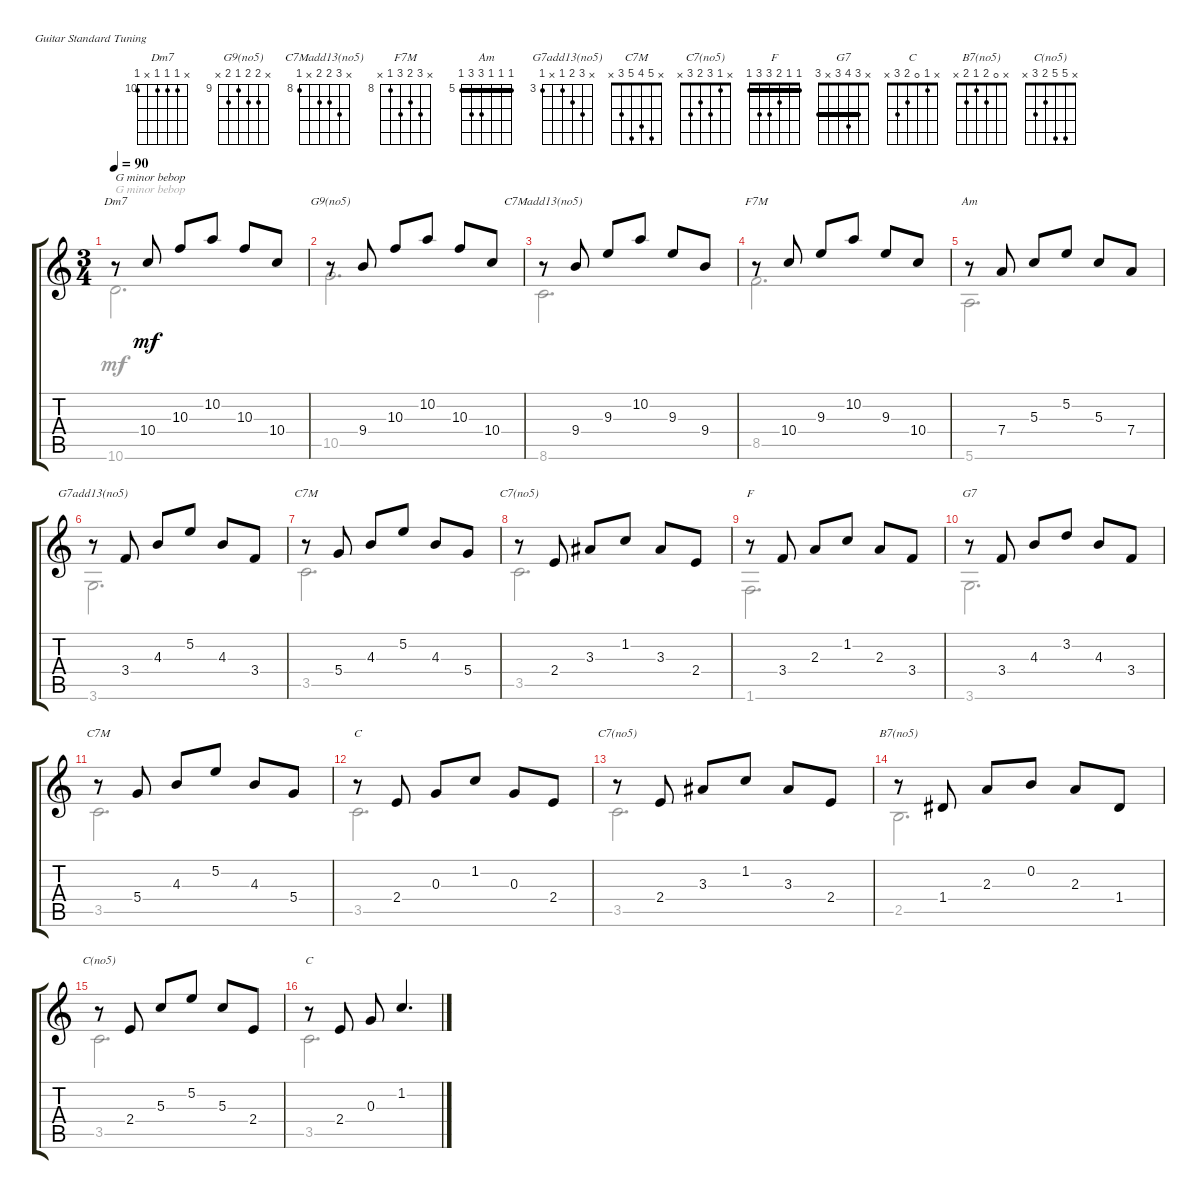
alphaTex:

\defaultSystemsLayout 4
\bracketExtendMode groupsimilarinstruments
\singleTrackTrackNamePolicy hidden
\multiTrackTrackNamePolicy hidden
\otherSystemsTrackNameOrientation horizontal
\track ("Steel Guitar" "S-Gt") {instrument acousticguitarsteel}
\staff {score tabs}
\tuning (E4 B3 G3 D3 A2 E2)
\chord ("Dm7" x 10 10 10 x 10) {firstfret 10}
\chord ("G9(no5)" x 10 10 9 10 x) {firstfret 9}
\chord ("C7Madd13(no5)" x 10 9 9 x 8) {firstfret 8}
\chord ("F7M" x 10 9 10 8 x) {firstfret 8}
\chord ("Am" 5 5 5 7 7 5) {firstfret 5 barre (5 5 5)}
\chord ("G7add13(no5)" x 5 4 3 x 3) {firstfret 3}
\chord ("C7M" x 5 4 5 3 x)
\chord ("C7(no5)" x 1 3 2 3 x)
\chord ("F" 1 1 2 3 3 1) {barre (1 1)}
\chord ("G7" x 3 4 3 x 3) {barre (3 3)}
\chord ("C" x 1 0 2 3 x)
\chord ("B7(no5)" x 0 2 1 2 x)
\chord ("C(no5)" x 5 5 2 3 x)
\voice
\ts (3 4)
\tempo 90
\clef g2
\ks c
r.8{ch "Dm7" txt "G minor bebop" dy mf instrument acousticguitarsteel} 10.4.8 10.3.8 10.2.8 10.3.8 10.4.8 |
r.8{ch "G9(no5)"} 9.4.8 10.3.8 10.2.8 10.3.8 10.4.8 |
r.8{ch "C7Madd13(no5)"} 9.4.8 9.3.8 10.2.8 9.3.8 9.4.8 |
r.8{ch "F7M"} 10.4.8 9.3.8 10.2.8 9.3.8 10.4.8 |
r.8{ch "Am"} 7.4.8 5.3.8 5.2.8 5.3.8 7.4.8 |
r.8{ch "G7add13(no5)"} 3.4.8 4.3.8 5.2.8 4.3.8 3.4.8 |
r.8{ch "C7M"} 5.4.8 4.3.8 5.2.8 4.3.8 5.4.8 |
r.8{ch "C7(no5)"} 2.4.8 3.3.8 1.2.8 3.3.8 2.4.8 |
r.8{ch "F"} 3.4.8 2.3.8 1.2.8 2.3.8 3.4.8 |
r.8{ch "G7"} 3.4.8 4.3.8 3.2.8 4.3.8 3.4.8 |
r.8{ch "C7M"} 5.4.8 4.3.8 5.2.8 4.3.8 5.4.8 |
r.8{ch "C"} 2.4.8 0.3.8 1.2.8 0.3.8 2.4.8 |
r.8{ch "C7(no5)"} 2.4.8 3.3.8 1.2.8 3.3.8 2.4.8 |
r.8{ch "B7(no5)"} 1.4.8 2.3.8 0.2.8 2.3.8 1.4.8 |
r.8{ch "C(no5)"} 2.4.8 5.3.8 5.2.8 5.3.8 2.4.8 |
r.8{ch "C"} 2.4.8 0.3.8 1.2.4{d}
\voice
\clef g2
\ottava regular
\simile none
\ks c
10.6.2{d txt "G minor bebop" dy mf} |
10.5.2{d} |
8.6.2{d} |
8.5.2{d} |
5.6.2{d} |
3.6.2{d} |
3.5.2{d} |
3.5.2{d} |
1.6.2{d} |
3.6.2{d} |
3.5.2{d} |
3.5.2{d} |
3.5.2{d} |
2.5.2{d} |
3.5.2{d} |
3.5.2{d}
